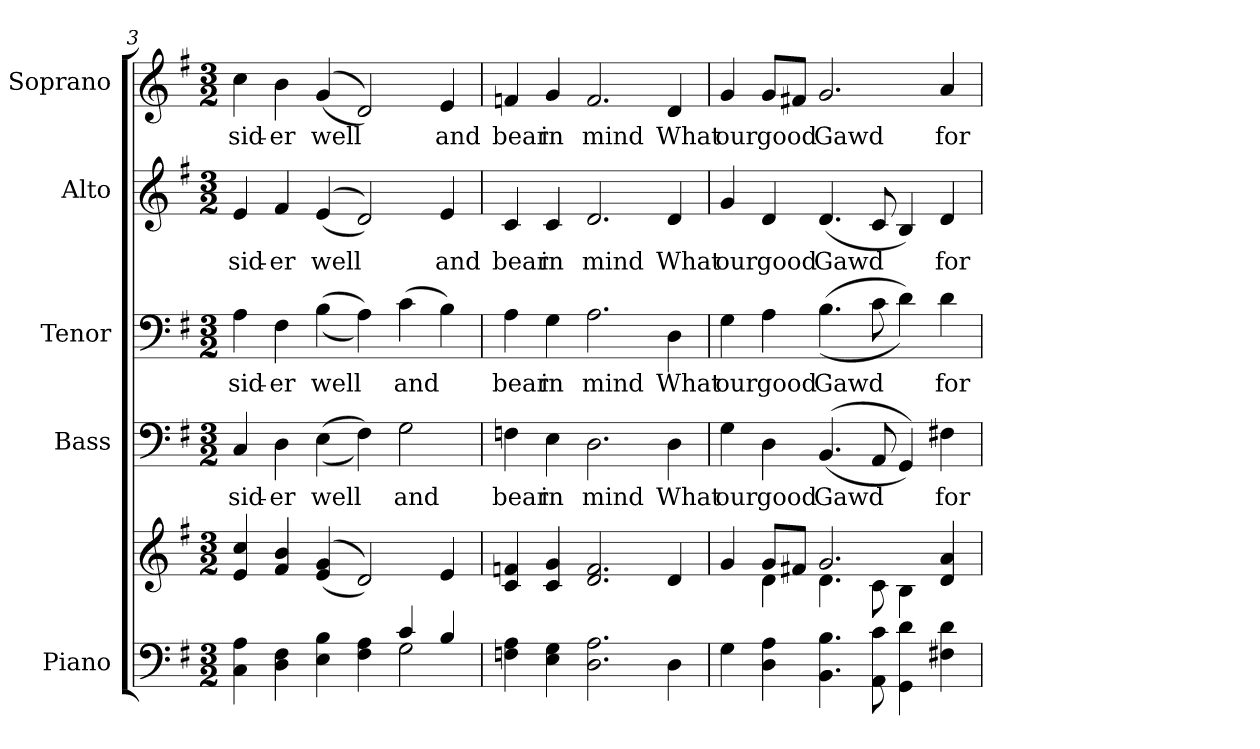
**kern	**kern	**kern	**text	**kern	**text	**kern	**text	**kern	**text
*part5	*part5	*part4	*part4	*part3	*part3	*part2	*part2	*part1	*part1
*staff6	*staff5	*staff4	*staff4	*staff3	*staff3	*staff2	*staff2	*staff1	*staff1
*I"Piano	*	*I"Bass	*	*I"Tenor	*	*I"Alto	*	*I"Soprano	*
*I'Pno.	*	*I'B.	*	*I'T.	*	*I'A.	*	*I'S.	*
!!LO:PB:g=z
*clefF4	*clefG2	*clefF4	*	*clefF4	*	*clefG2	*	*clefG2	*
*k[f#]	*k[f#]	*k[f#]	*	*k[f#]	*	*k[f#]	*	*k[f#]	*
*G:	*G:	*G:	*	*G:	*	*G:	*	*G:	*
*M3/2	*M3/2	*M3/2	*	*M3/2	*	*M3/2	*	*M3/2	*
=3	=3	=3	=3	=3	=3	=3	=3	=3	=3
*^	*	*	*	*	*	*	*	*	*
!	!	!	!	!LO:LY:b:color=#000000	!	!	!	!	!	!
!	!	!	!	!	!	!LO:LY:b:color=#000000	!	!	!	!
!	!	!	!	!	!	!	!	!LO:LY:b:color=#000000	!	!
!	!	!	!	!	!	!	!	!	!	!LO:LY:b:color=#000000
4Ci\ 4Ai	1ryy	4ei/ 4cci	4Ci/	-sid-	4Ai\	-sid-	4ei/	-sid-	4cci\	-sid-
!	!	!	!	!LO:LY:b:color=#000000	!	!	!	!	!	!
!	!	!	!	!	!	!LO:LY:b:color=#000000	!	!	!	!
!	!	!	!	!	!	!	!	!LO:LY:b:color=#000000	!	!
!	!	!	!	!	!	!	!	!	!	!LO:LY:b:color=#000000
4Di\ 4F#i	.	4f#i/ 4bi	4Di\	-er	4F#i\	-er	4f#i/	-er	4bi\	-er
!	!	!	!	!LO:LY:b:color=#000000	!	!	!	!	!	!
!	!	!	!	!	!	!LO:LY:b:color=#000000	!	!	!	!
!	!	!	!	!	!	!	!	!LO:LY:b:color=#000000	!	!
!	!	!	!	!	!	!	!	!	!	!LO:LY:b:color=#000000
4Ei\ 4Bi	.	((4ei/ 4gi	((4Ei\	well	((4Bi\	well	((4ei/	well	((4gi/	well
4F#i\ 4Ai	.	2di/))	4F#i\))	.	4Ai\))	.	2di/))	.	2di/))	.
!	!	!	!	!LO:LY:b:color=#000000	!	!	!	!	!	!
!	!	!	!	!	!	!LO:LY:b:color=#000000	!	!	!	!
4ci/	2Gi\	.	2Gi\	and	(4ci\	and	.	.	.	.
!	!	!	!	!	!	!	!	!LO:LY:b:color=#000000	!	!
!	!	!	!	!	!	!	!	!	!	!LO:LY:b:color=#000000
4Bi/	.	4ei/	.	.	4Bi\)	.	4ei/	and	4ei/	and
*v	*v	*	*	*	*	*	*	*	*	*
=4	=4	=4	=4	=4	=4	=4	=4	=4	=4
!	!	!	!LO:LY:b:color=#000000	!	!	!	!	!	!
!	!	!	!	!	!LO:LY:b:color=#000000	!	!	!	!
!	!	!	!	!	!	!	!LO:LY:b:color=#000000	!	!
!	!	!	!	!	!	!	!	!	!LO:LY:b:color=#000000
4Fni\ 4Ai	4ci/ 4fni	4Fni\	bear	4Ai\	bear	4ci/	bear	4fni/	bear
!	!	!	!LO:LY:b:color=#000000	!	!	!	!	!	!
!	!	!	!	!	!LO:LY:b:color=#000000	!	!	!	!
!	!	!	!	!	!	!	!LO:LY:b:color=#000000	!	!
!	!	!	!	!	!	!	!	!	!LO:LY:b:color=#000000
4Ei\ 4Gi	4ci/ 4gi	4Ei\	in	4Gi\	in	4ci/	in	4gi/	in
!	!	!	!LO:LY:b:color=#000000	!	!	!	!	!	!
!	!	!	!	!	!LO:LY:b:color=#000000	!	!	!	!
!	!	!	!	!	!	!	!LO:LY:b:color=#000000	!	!
!	!	!	!	!	!	!	!	!	!LO:LY:b:color=#000000
2.Di\ 2.Ai	2.di/ 2.fi	2.Di\	mind	2.Ai\	mind	2.di/	mind	2.fi/	mind
!	!	!	!LO:LY:b:color=#000000	!	!	!	!	!	!
!	!	!	!	!	!LO:LY:b:color=#000000	!	!	!	!
!	!	!	!	!	!	!	!LO:LY:b:color=#000000	!	!
!	!	!	!	!	!	!	!	!	!LO:LY:b:color=#000000
4Di\	4di/	4Di\	What	4Di\	What	4di/	What	4di/	What
!!LO:PB:g=z
=5	=5	=5	=5	=5	=5	=5	=5	=5	=5
*	*^	*	*	*	*	*	*	*	*
!	!	!	!	!LO:LY:b:color=#000000	!	!	!	!	!	!
!	!	!	!	!	!	!LO:LY:b:color=#000000	!	!	!	!
!	!	!	!	!	!	!	!	!LO:LY:b:color=#000000	!	!
!	!	!	!	!	!	!	!	!	!	!LO:LY:b:color=#000000
4Gi\	4gi/	4ryy	4Gi\	our	4Gi\	our	4gi/	our	4gi/	our
!	!	!	!	!LO:LY:b:color=#000000	!	!	!	!	!	!
!	!	!	!	!	!	!LO:LY:b:color=#000000	!	!	!	!
!	!	!	!	!	!	!	!	!LO:LY:b:color=#000000	!	!
!	!	!	!	!	!	!	!	!	!	!LO:LY:b:color=#000000
4Di\ 4Ai	8gi/L	4di\	4Di\	good	4Ai\	good	4di/	good	8gi/L	good
.	8f#Xi/J	.	.	.	.	.	.	.	8f#Xi/J	.
!	!	!	!	!LO:LY:b:color=#000000	!	!	!	!	!	!
!	!	!	!	!	!	!LO:LY:b:color=#000000	!	!	!	!
!	!	!	!	!	!	!	!	!LO:LY:b:color=#000000	!	!
!	!	!	!	!	!	!	!	!	!	!LO:LY:b:color=#000000
4.BBi\ 4.Bi	2.gi/	4.di\	((4.BBi/	Gawd	((4.Bi\	Gawd	(4.di/	Gawd	2.gi/	Gawd
8AAi\ 8ci	.	8ci\	8AAi/	.	8ci\	.	8ci/	.	.	.
4GGi\ 4di	.	4Bi\	4GGi/))	.	4di\))	.	4Bi/)	.	.	.
!	!	!	!	!LO:LY:b:color=#000000	!	!	!	!	!	!
!	!	!	!	!	!	!LO:LY:b:color=#000000	!	!	!	!
!	!	!	!	!	!	!	!	!LO:LY:b:color=#000000	!	!
!	!	!	!	!	!	!	!	!	!	!LO:LY:b:color=#000000
4F#Xi\ 4di	4di/ 4ai	4ryy	4F#Xi\	for	4di\	for	4di/	for	4ai/	for
*	*v	*v	*	*	*	*	*	*	*	*
=	=	=	=	=	=	=	=	=	=
*-	*-	*-	*-	*-	*-	*-	*-	*-	*-
